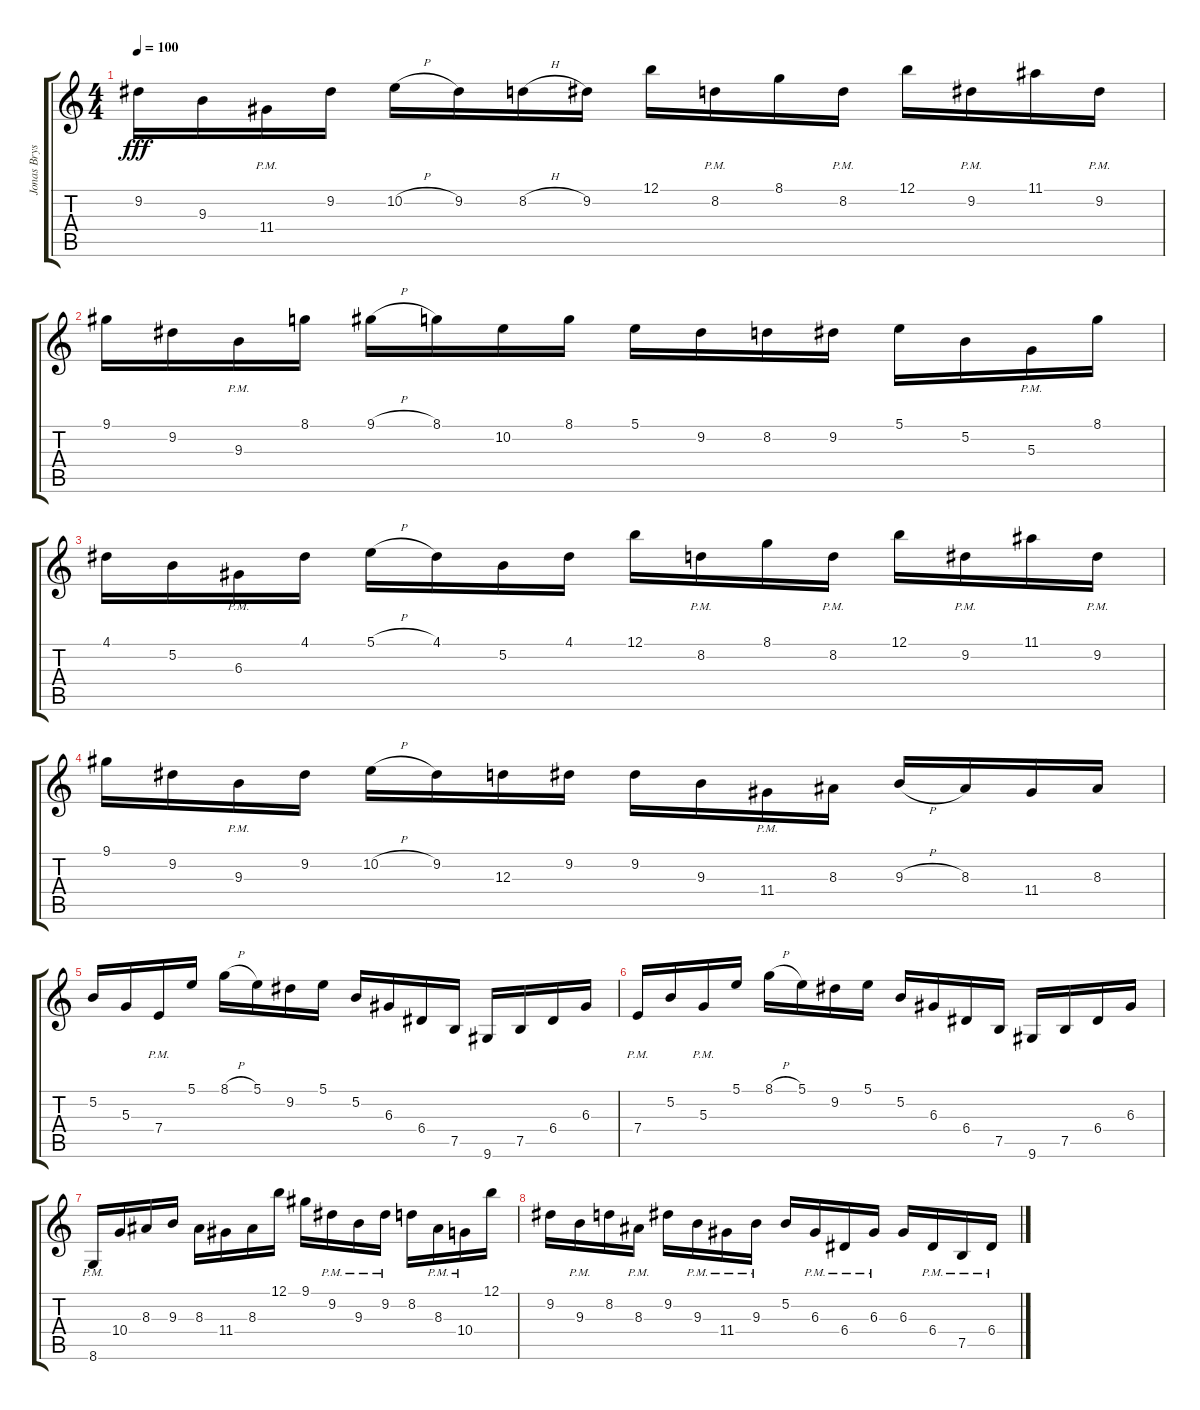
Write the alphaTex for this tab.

\track ("Jonas Bryssling" "Jonas Brys") {instrument distortionguitar}
\staff {score tabs}
\tuning (B3 Gb3 D3 A2 E2 B1) {hide}
\ts (4 4)
\tempo 100
\clef g2
\ks c
9.2.16{dy fff} 9.3.16 11.4{pm}.16 9.2.16 10.2{h}.16 9.2.16 8.2{h}.16 9.2.16 12.1.16 8.2{pm}.16 8.1.16 8.2{pm}.16 12.1.16 9.2{pm}.16 11.1.16 9.2{pm}.16 |
9.1.16 9.2.16 9.3{pm}.16 8.1.16 9.1{h}.16 8.1.16 10.2.16 8.1.16 5.1.16 9.2.16 8.2.16 9.2.16 5.1.16 5.2.16 5.3{pm}.16 8.1.16 |
4.1.16 5.2.16 6.3{pm}.16 4.1.16 5.1{h}.16 4.1.16 5.2.16 4.1.16 12.1.16 8.2{pm}.16 8.1.16 8.2{pm}.16 12.1.16 9.2{pm}.16 11.1.16 9.2{pm}.16 |
9.1.16 9.2.16 9.3{pm}.16 9.2.16 10.2{h}.16 9.2.16 12.3.16 9.2.16 9.2.16 9.3.16 11.4{pm}.16 8.3.16 9.3{h}.16 8.3.16 11.4.16 8.3.16 |
5.2.16 5.3.16 7.4{pm}.16 5.1.16 8.1{h}.16 5.1.16 9.2.16 5.1.16 5.2.16 6.3.16 6.4.16 7.5.16 9.6.16 7.5.16 6.4.16 6.3.16 |
7.4{pm}.16 5.2.16 5.3{pm}.16 5.1.16 8.1{h}.16 5.1.16 9.2.16 5.1.16 5.2.16 6.3.16 6.4.16 7.5.16 9.6.16 7.5.16 6.4.16 6.3.16 |
8.6{pm}.16 10.4.16 8.3.16 9.3.16 8.3.16 11.4.16 8.3.16 12.1.16 9.1.16 9.2{pm}.16 9.3{pm}.16 9.2{pm}.16 8.2.16 8.3{pm}.16 10.4{pm}.16 12.1.16 |
9.2.16 9.3{pm}.16 8.2.16 8.3{pm}.16 9.2.16 9.3{pm}.16 11.4{pm}.16 9.3{pm}.16 5.2.16 6.3{pm}.16 6.4{pm}.16 6.3{pm}.16 6.3.16 6.4{pm}.16 7.5{pm}.16 6.4{pm}.16
